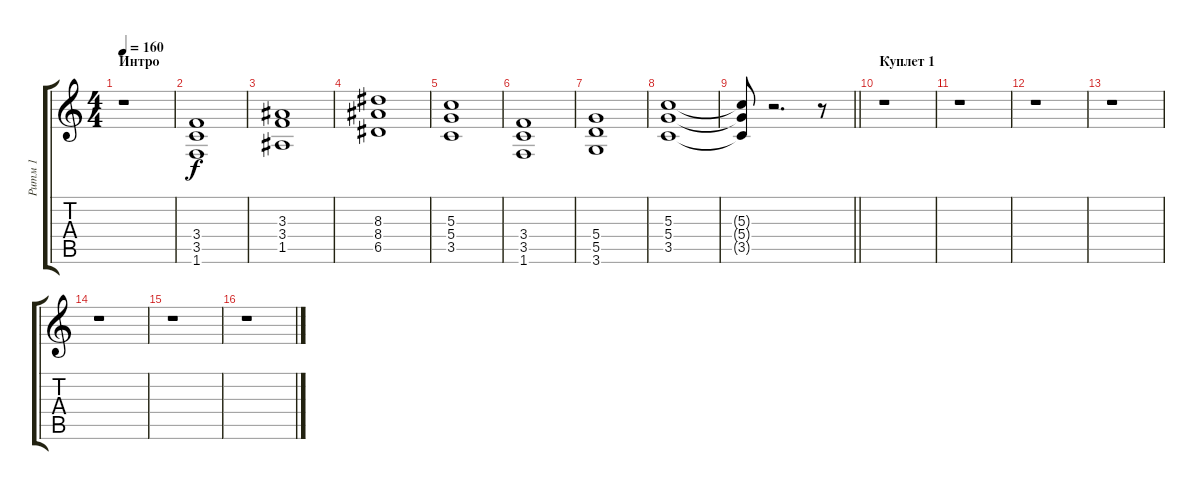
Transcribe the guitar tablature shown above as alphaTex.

\track ("Ритм 1" "Ритм 1") {instrument distortionguitar}
\staff {score tabs}
\tuning (E4 B3 G3 D3 A2 E2) {hide}
\ts (4 4)
\section ("" "Интро")
\tempo 160
\clef g2
\ks c
r.1{dy f instrument distortionguitar} |
(3.4 3.5 1.6).1 |
(3.3 3.4 1.5).1 |
(8.3 8.4 6.5).1 |
(5.3 5.4 3.5).1 |
(3.4 3.5 1.6).1 |
(5.4 5.5 3.6).1 |
(5.3 5.4 3.5).1 |
\barLineRight lightlight
(5.3{t} 5.4{t} 3.5{t}).8 r.2{d} r.8 |
\section ("" "Куплет 1")
r.1 |
r.1 |
r.1 |
r.1 |
r.1 |
r.1 |
r.1
